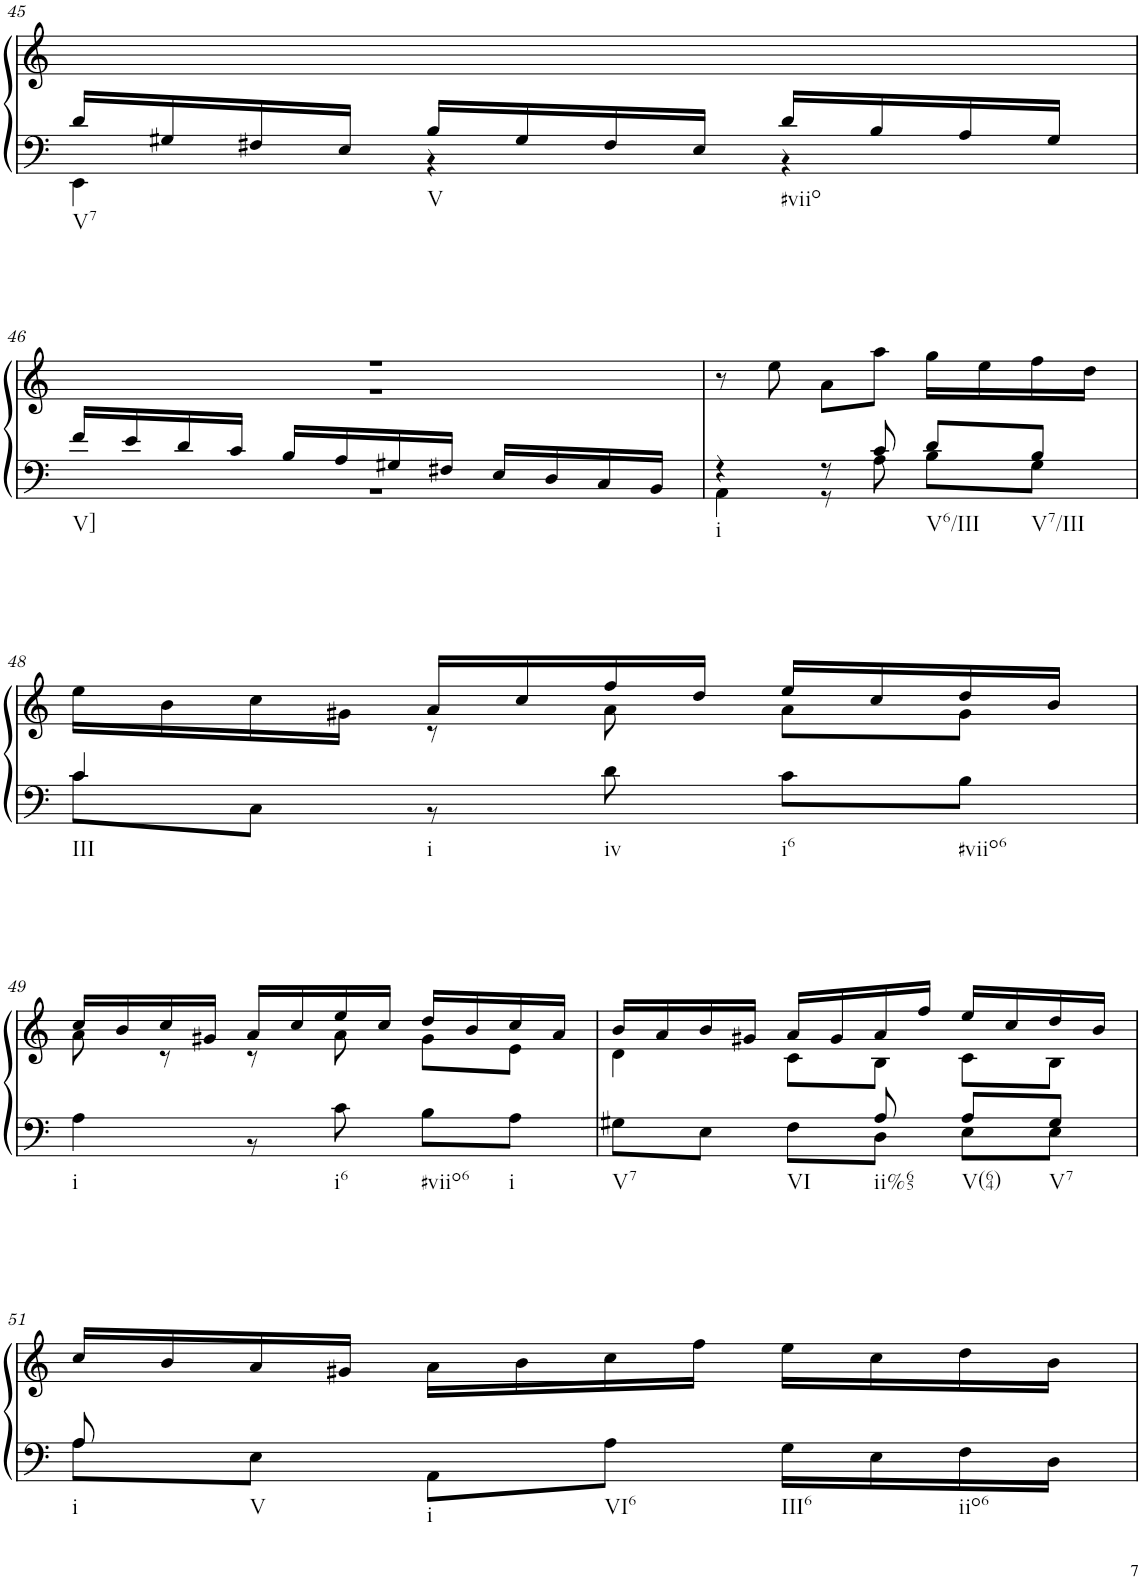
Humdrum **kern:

**kern	**kern
*part1	*part1
*staff2	*staff1
*I"Klavier linke Hand	*
!!LO:PB:g=z
*clefF4	*clefG2
*k[]	*k[]
*M3/4	*M3/4
=45	=45
*^	*
!LO:TX:b:t=V7	!	!
16d/LL	4EE\	2.ryy
16G#X/	.	.
16F#X/	.	.
16E/JJ	.	.
!LO:TX:b:t=V	!	!
16B/LL	4r	.
16G#/	.	.
16F#/	.	.
16E/JJ	.	.
!LO:TX:b:t=#viio	!	!
16d/LL	4r	.
16B/	.	.
16A/	.	.
16G#/JJ	.	.
!!LO:LB:g=z
=46	=46	=46
*	*	*^
!LO:TX:b:t=V]	!	!	!
16f/LL	2.r	2.r	2.r
16e/	.	.	.
16d/	.	.	.
16c/JJ	.	.	.
16B/LL	.	.	.
16A/	.	.	.
16G#X/	.	.	.
16F#X/JJ	.	.	.
16E/LL	.	.	.
16D/	.	.	.
16C/	.	.	.
16BB/JJ	.	.	.
*	*	*v	*v
=47	=47	=47
!LO:TX:b:t=i	!	!
4r	4AA\	8r
.	.	8ee\
8r	8r	8a\L
8c/	8A\	8aa\J
!LO:TX:b:t=V6/III	!	!
8d/L	8B\L	16gg\LL
.	.	16ee\
!LO:TX:b:t=V7/III	!	!
8B/J	8G\J	16ff\
.	.	16dd\JJ
!!LO:LB:g=z
=48	=48	=48
*	*	*^
!LO:TX:b:t=III	!	!	!
4c/	8c\L	16ee\LL	4ryy
.	.	16b\	.
.	8C\J	16cc\	.
.	.	16g#X\JJ	.
!LO:TX:b:t=i	!	!	!
!LO:TX:b:t=iv	!	!	!
4ryy	8r	16a/LL	8r
.	.	16cc/	.
.	8d\	16ff/	8a\
.	.	16dd/JJ	.
!LO:TX:b:t=i6	!	!	!
!LO:TX:b:t=#viio6	!	!	!
4ryy	8c\L	16ee/LL	8a\L
.	.	16cc/	.
.	8B\J	16dd/	8g#\J
.	.	16b/JJ	.
!!LO:LB:g=z	!!
=49	=49	=49	=49
!LO:TX:b:t=i	!	!	!
!LO:TX:b:t=i6	!	!	!
!LO:TX:b:t=#viio6	!	!	!
!LO:TX:b:t=i	!	!	!
2.ryy	4A\	16cc/LL	8a\
.	.	16b/	.
.	.	16cc/	8r
.	.	16g#X/JJ	.
.	8r	16a/LL	8r
.	.	16cc/	.
.	8c\	16ee/	8a\
.	.	16cc/JJ	.
.	8B\L	16dd/LL	8g#\L
.	.	16b/	.
.	8A\J	16cc/	8e\J
.	.	16a/JJ	.
=50	=50	=50	=50
!LO:TX:b:t=V7	!	!	!
4ryy	8G#X\L	16b/LL	4d\
.	.	16a/	.
.	8E\J	16b/	.
.	.	16g#X/JJ	.
!LO:TX:b:t=VI	!	!	!
8ryy	8F\L	16a/LL	8c\L
.	.	16g#/	.
!LO:TX:b:t=ii%65	!	!	!
8A/	8D\J	16a/	8B\J
.	.	16ff/JJ	.
!LO:TX:b:t=V(64)	!	!	!
8A/L	8E\L	16ee/LL	8c\L
.	.	16cc/	.
!LO:TX:b:t=V7	!	!	!
8G#/J	8E\J	16dd/	8B\J
.	.	16b/JJ	.
*	*	*v	*v
!!LO:LB:g=z
=51	=51	=51
!LO:TX:b:t=i	!	!
8A/	8A\L	16cc/LL
.	.	16b/
!LO:TX:b:t=V	!	!
8ryy	8E\J	16a/
.	.	16g#X/JJ
!LO:TX:b:t=i	!	!
!LO:TX:b:t=VI6	!	!
!LO:TX:b:t=III6	!	!
!LO:TX:b:t=iio6	!	!
2ryy	8AA\L	16a\LL
.	.	16b\
.	8A\J	16cc\
.	.	16ff\JJ
.	16G\LL	16ee\LL
.	16E\	16cc\
.	16F\	16dd\
.	16D\JJ	16b\JJ
*v	*v	*
=	=
*-	*-
